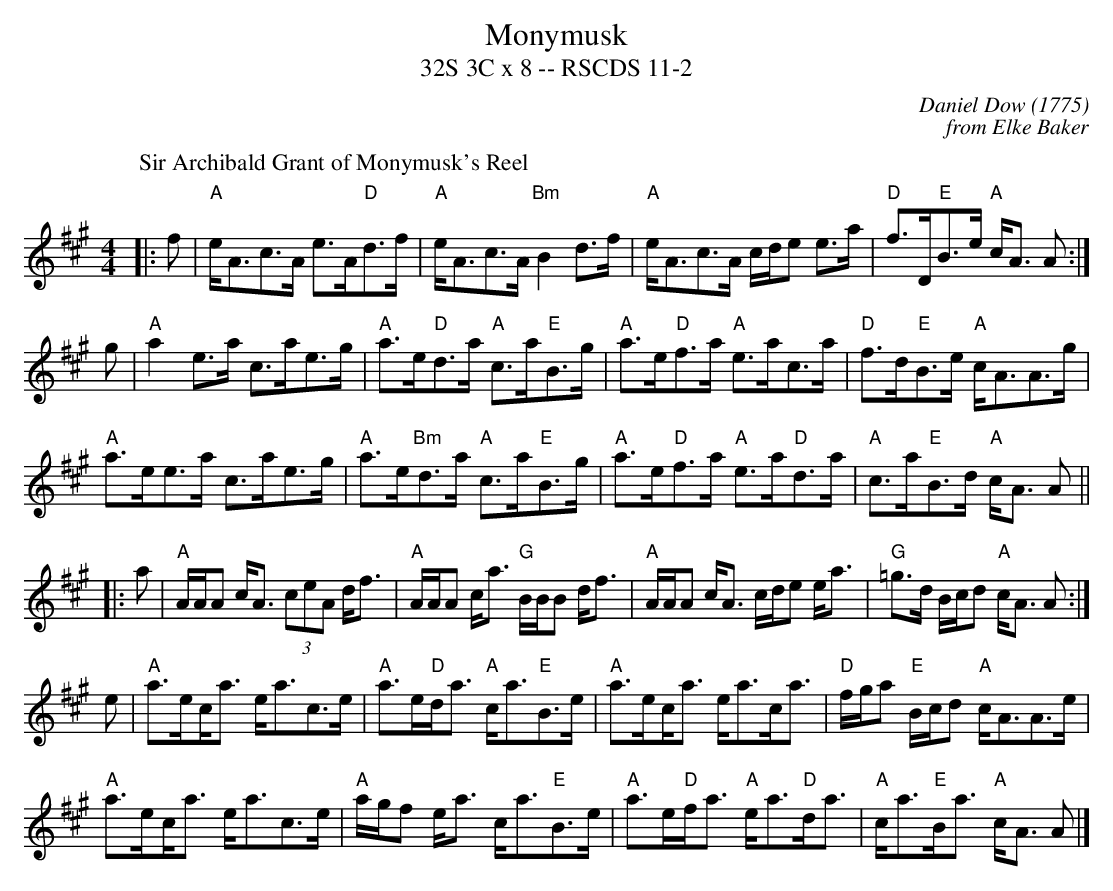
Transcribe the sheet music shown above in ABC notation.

X:1
T: Monymusk
T: 32S 3C x 8 -- RSCDS 11-2
C: Daniel Dow (1775)
C: from Elke Baker
K: A
P: Sir Archibald Grant of Monymusk's Reel
M: 4/4
L: 1/8
|:f|"A"e<Ac>A e>A"D"d>f|"A"e<Ac>A "Bm"B2 d>f|"A"e<Ac>A c/d/e e>a|"D"f>D"E"B>e "A"c<A A:|
g|"A"a2 e>a c>ae>g|"A"a>e"D"d>a "A"c>a"E"B>g|"A"a>e"D"f>a "A"e>ac>a|"D"f>d"E"B>e "A"c<AA>g|
"A"a>ee>a c>ae>g|"A"a>e"Bm"d>a "A"c>a"E"B>g|"A"a>e"D"f>a "A"e>a"D"d>a|"A"c>a"E"B>d "A"c<A A||
|: a|"A"A/A/A c<A (3ceA d<f|"A"A/A/A c<a "G"B/B/B d<f|"A"A/A/A c<A c/d/e e<a|"G"=g>d B/c/d "A"c<A A:|
e|"A"a>e!beambr1!c<a e<ac>e|"A"a>e"D"d<a "A"c<a"E"B>e|"A"a>e!beambr1!c<a e<ac<a|"D"f/g/a "E"B/c/d "A"c<AA>e|
"A"a>e!beambr1!c<a e<ac>e|"A"a/g/f e<a c<a"E"B>e|"A"a>e"D"f<a "A"e<a"D"d<a|"A"c<a"E"B<a "A"c<A A |]
